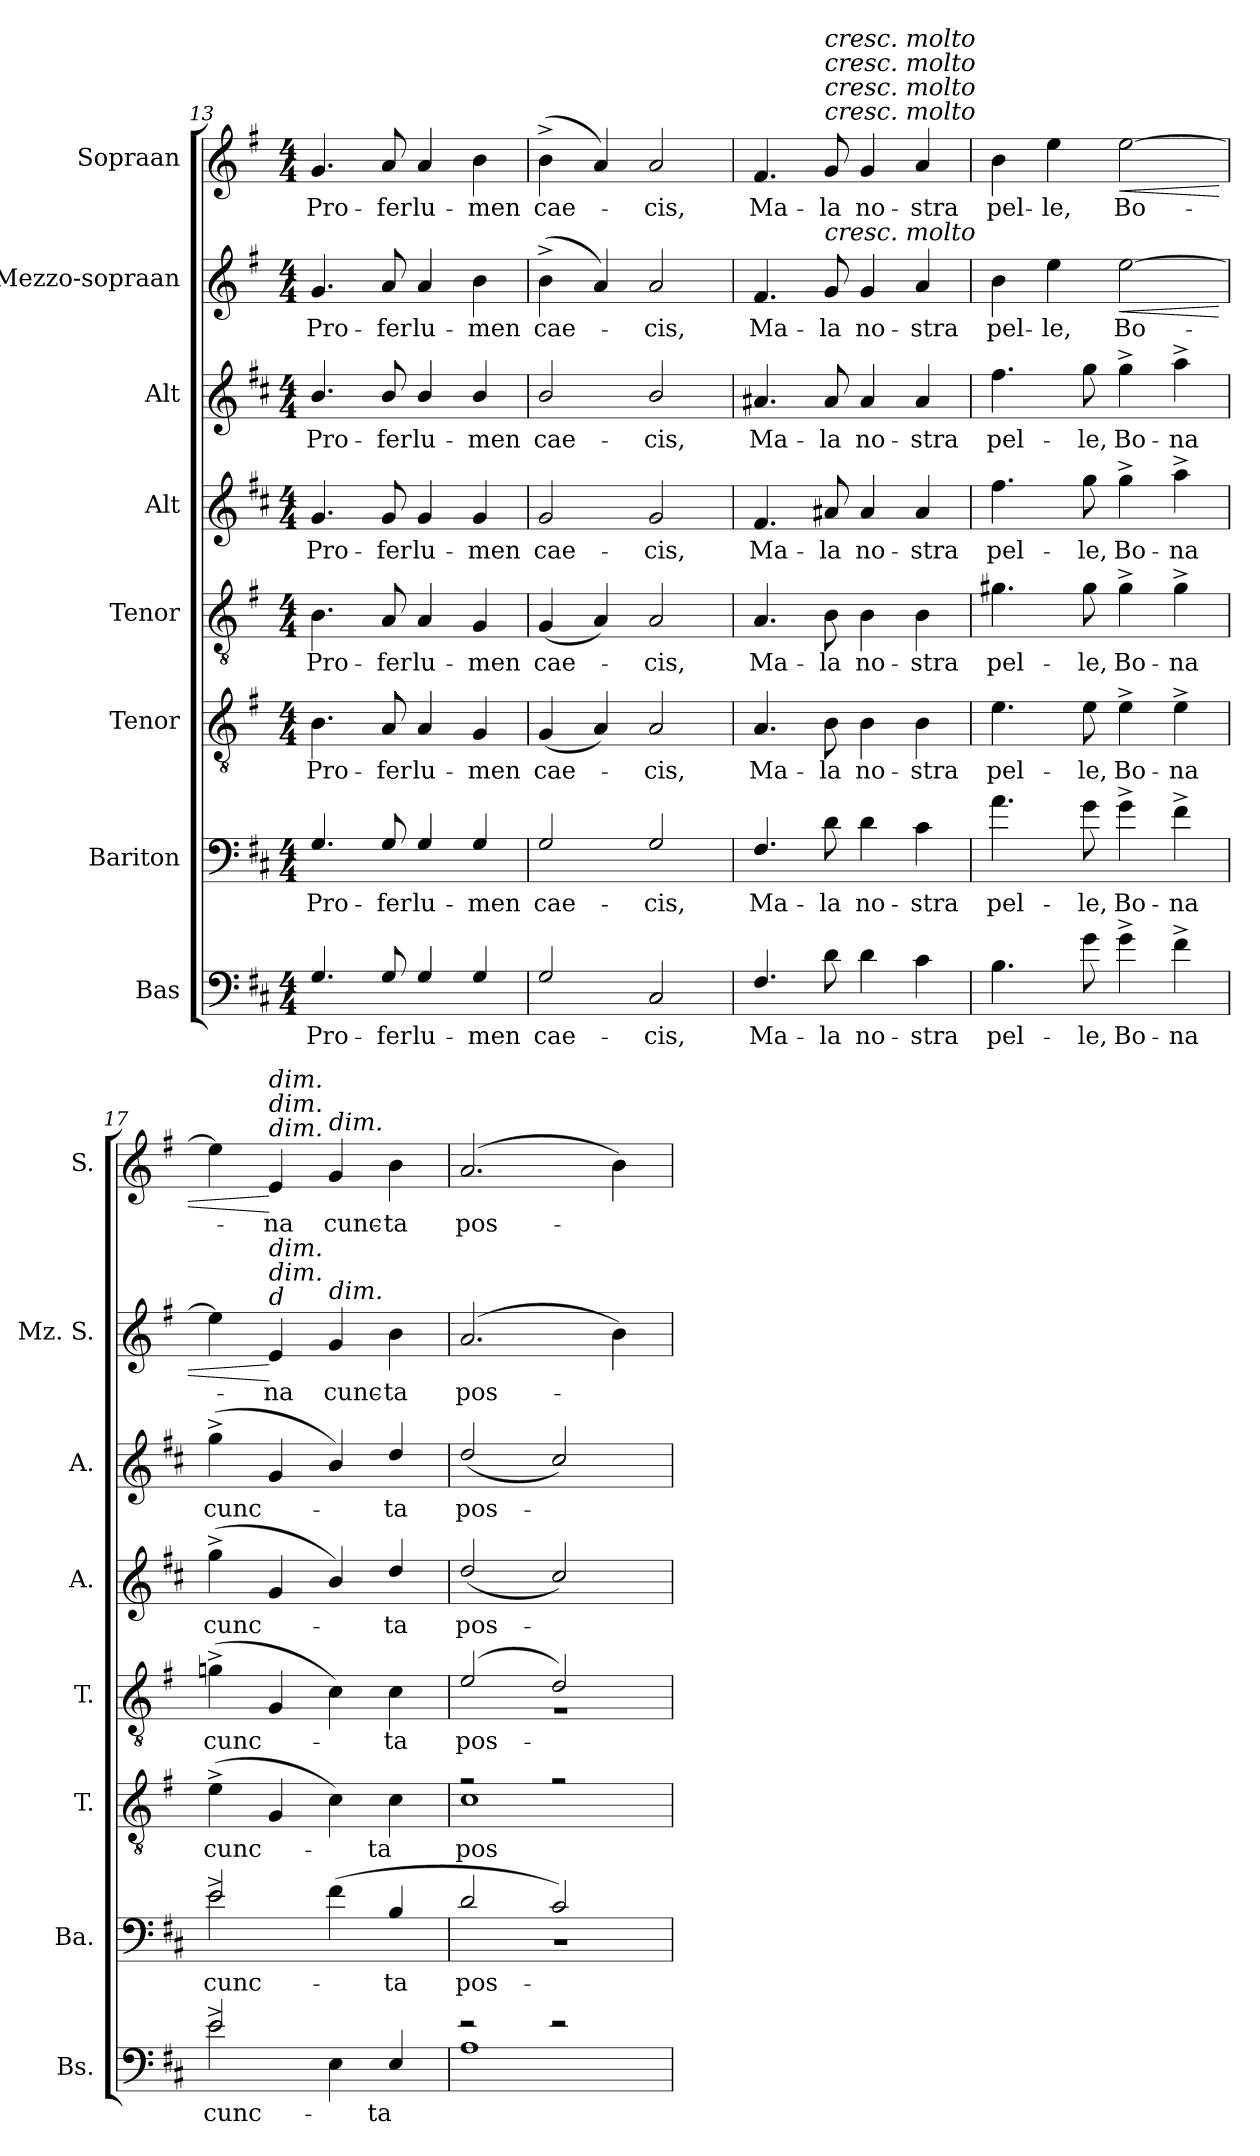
**kern	**text	**kern	**text	**kern	**text	**kern	**text	**kern	**text	**kern	**text	**kern	**text	**dynam	**kern	**text	**dynam
*part8	*part8	*part7	*part7	*part6	*part6	*part5	*part5	*part4	*part4	*part3	*part3	*part2	*part2	*part2	*part1	*part1	*part1
*staff8	*staff8	*staff7	*staff7	*staff6	*staff6	*staff5	*staff5	*staff4	*staff4	*staff3	*staff3	*staff2	*staff2	*staff2	*staff1	*staff1	*staff1
*I"Bas	*	*I"Bariton	*	*I"Tenor	*	*I"Tenor	*	*I"Alt	*	*I"Alt	*	*I"Mezzo-sopraan	*	*	*I"Sopraan	*	*
*I'Bs.	*	*I'Ba.	*	*I'T.	*	*I'T.	*	*I'A.	*	*I'A.	*	*I'Mz. S.	*	*	*I'S.	*	*
*clefF4	*	*clefF4	*	*clefGv2	*	*clefGv2	*	*clefG2	*	*clefG2	*	*clefG2	*	*	*clefG2	*	*
*ITrd4c7	*	*ITrd4c7	*	*	*	*	*	*ITrd4c7	*	*ITrd4c7	*	*	*	*	*	*	*
*k[f#]	*	*k[f#]	*	*k[f#]	*	*k[f#]	*	*k[f#]	*	*k[f#]	*	*k[f#]	*	*	*k[f#]	*	*
*M4/4	*	*M4/4	*	*M4/4	*	*M4/4	*	*M4/4	*	*M4/4	*	*M4/4	*	*	*M4/4	*	*
=13	=13	=13	=13	=13	=13	=13	=13	=13	=13	=13	=13	=13	=13	=13	=13	=13	=13
4.C/	Pro-	4.C/	Pro-	4.B\	Pro-	4.B\	Pro-	4.c/	Pro-	4.e/	Pro-	4.g/	Pro-	.	4.g/	Pro-	.
8C/	-fer	8C/	-fer	8A/	-fer	8A/	-fer	8c/	-fer	8e/	-fer	8a/	-fer	.	8a/	-fer	.
4C/	lu-	4C/	lu-	4A/	lu-	4A/	lu-	4c/	lu-	4e/	lu-	4a/	lu-	.	4a/	lu-	.
4C/	-men	4C/	-men	4G/	-men	4G/	-men	4c/	-men	4e/	-men	4b\	-men	.	4b\	-men	.
=14	=14	=14	=14	=14	=14	=14	=14	=14	=14	=14	=14	=14	=14	=14	=14	=14	=14
2C/	cae-	2C/	cae-	(4G/	cae-	(4G/	cae-	2c/	cae-	2e/	cae-	(>4b^\	cae-	.	(>4b^\	cae-	.
.	.	.	.	4A/)	.	4A/)	.	.	.	.	.	4a/)	.	.	4a/)	.	.
2FF#/	-cis,	2C/	-cis,	2A/	-cis,	2A/	-cis,	2c/	-cis,	2e/	-cis,	2a/	-cis,	.	2a/	-cis,	.
=15	=15	=15	=15	=15	=15	=15	=15	=15	=15	=15	=15	=15	=15	=15	=15	=15	=15
4.BB/	Ma-	4.BB/	Ma-	4.A/	Ma-	4.A/	Ma-	4.B/	Ma-	4.d#X/	Ma-	4.f#/	Ma-	.	4.f#/	Ma-	.
!	!	!	!	!	!	!	!	!	!	!	!	!	!	!	!LO:TX:a:i:t=cresc. molto	!	!
!	!	!	!	!	!	!	!	!	!	!	!	!	!	!	!LO:TX:a:i:t=cresc. molto	!	!
!	!	!	!	!	!	!	!	!	!	!	!	!	!	!	!LO:TX:a:i:t=cresc. molto	!	!
!	!	!	!	!	!	!	!	!	!	!	!	!	!	!	!LO:TX:a:i:t=cresc. molto	!	!
!	!	!	!	!	!	!	!	!	!	!	!	!LO:TX:a:i:t=cresc. molto	!	!	!	!	!
8G\	-la	8G\	-la	8B\	-la	8B\	-la	8d#X/	-la	8d#/	-la	8g/	-la	.	8g/	-la	.
4G\	no-	4G\	no-	4B\	no-	4B\	no-	4d#/	no-	4d#/	no-	4g/	no-	.	4g/	no-	.
4F#\	-stra	4F#\	-stra	4B\	-stra	4B\	-stra	4d#/	-stra	4d#/	-stra	4a/	-stra	.	4a/	-stra	.
=16	=16	=16	=16	=16	=16	=16	=16	=16	=16	=16	=16	=16	=16	=16	=16	=16	=16
4.E\	pel-	4.d\	pel-	4.e\	pel-	4.g#X\	pel-	4.b\	pel-	4.b\	pel-	4b\	pel-	.	4b\	pel-	.
.	.	.	.	.	.	.	.	.	.	.	.	4ee\	-le,	.	4ee\	-le,	.
8c\	-le,	8c\	-le,	8e\	-le,	8g#\	-le,	8cc\	-le,	8cc\	-le,	.	.	.	.	.	.
!	!	!	!	!	!	!	!	!	!	!	!	!	!	!LO:HP:b	!	!	!
!	!	!	!	!	!	!	!	!	!	!	!	!	!	!LO:HP:n=1:b	!	!	!
!	!	!	!	!	!	!	!	!	!	!	!	!	!	!LO:HP:n=1:b	!	!	!LO:HP:b
!	!	!	!	!	!	!	!	!	!	!	!	!	!	!	!	!	!LO:HP:n=1:b
!	!	!	!	!	!	!	!	!	!	!	!	!	!	!	!	!	!LO:HP:n=1:b
4c^\	Bo-	4c^\	Bo-	4e^\	Bo-	4g#^\	Bo-	4cc^\	Bo-	4cc^\	Bo-	[2ee\	Bo-	< < <	[2ee\	Bo-	< < <
4B^\	-na	4B^\	-na	4e^\	-na	4g#^\	-na	4dd^\	-na	4dd^\	-na	.	.	.	.	.	.
=17	=17	=17	=17	=17	=17	=17	=17	=17	=17	=17	=17	=17	=17	=17	=17	=17	=17
*^	*	*^	*	*	*	*	*	*	*	*	*	*	*	*	*	*	*
2A^\	2A/	cunc-	2A^\	(>2A/	cunc-	(>4e^\	cunc-	(>4gn^\	cunc-	(>4cc^\	cunc-	(>4cc^\	cunc-	4ee\]	.	.	4ee\]	.	.
!	!	!	!	!	!	!	!	!	!	!	!	!	!	!	!	!	!LO:TX:a:i:t=dim.	!	!
!	!	!	!	!	!	!	!	!	!	!	!	!	!	!	!	!	!LO:TX:a:i:t=dim.	!	!
!	!	!	!	!	!	!	!	!	!	!	!	!	!	!	!	!	!LO:TX:a:i:t=dim.	!	!
!	!	!	!	!	!	!	!	!	!	!	!	!	!	!LO:TX:a:i:t=d	!	!	!	!	!
!	!	!	!	!	!	!	!	!	!	!	!	!	!	!LO:TX:a:i:t=dim.	!	!	!	!	!
!	!	!	!	!	!	!	!	!	!	!	!	!	!	!LO:TX:a:i:t=dim.	!	!	!	!	!
.	.	.	.	.	.	4G/	.	4G/	.	4c/	.	4c/	.	4e/	-na	[	4e/	-na	[
!	!	!	!	!	!	!	!	!	!	!	!	!	!	!	!	!	!LO:TX:a:i:t=dim.	!	!
!	!	!	!	!	!	!	!	!	!	!	!	!	!	!LO:TX:a:i:t=dim.	!	!	!	!	!
(4AA\	2ryy	.	(4B\	2ryy	.	4c\)	.	4c\)	.	4e/)	.	4e/)	.	4g/	cunc-	[	4g/	cunc-	[
4AA/	.	-ta	4E/	.	-ta	4c\	-ta	4c\	-ta	4g/	-ta	4g/	-ta	4b\	-ta	[	4b\	-ta	[
!!LO:PB:g=z
=18	=18	=18	=18	=18	=18	=18	=18	=18	=18	=18	=18	=18	=18	=18	=18	=18	=18	=18	=18
*	*	*	*	*	*	*^	*	*^	*	*	*	*	*	*	*	*	*	*	*
2r	1D	.	2G/	1r	pos-	2r	1c	pos-	(>2e/	1r	pos-	(2g/	pos-	(2g/	pos-	(>2.a/	pos-	.	(>2.a/	pos-	.
2r	.	.	2F#/)	.	.	2r	.	.	2d/)	.	.	2f#/)	.	2f#/)	.	.	.	.	.	.	.
.	.	.	.	.	.	.	.	.	.	.	.	.	.	.	.	4b\)	.	.	4b\)	.	.
*v	*v	*	*	*	*	*v	*v	*	*v	*v	*	*	*	*	*	*	*	*	*	*	*
*	*	*v	*v	*	*	*	*	*	*	*	*	*	*	*	*	*	*	*
=	=	=	=	=	=	=	=	=	=	=	=	=	=	=	=	=	=
*-	*-	*-	*-	*-	*-	*-	*-	*-	*-	*-	*-	*-	*-	*-	*-	*-	*-
